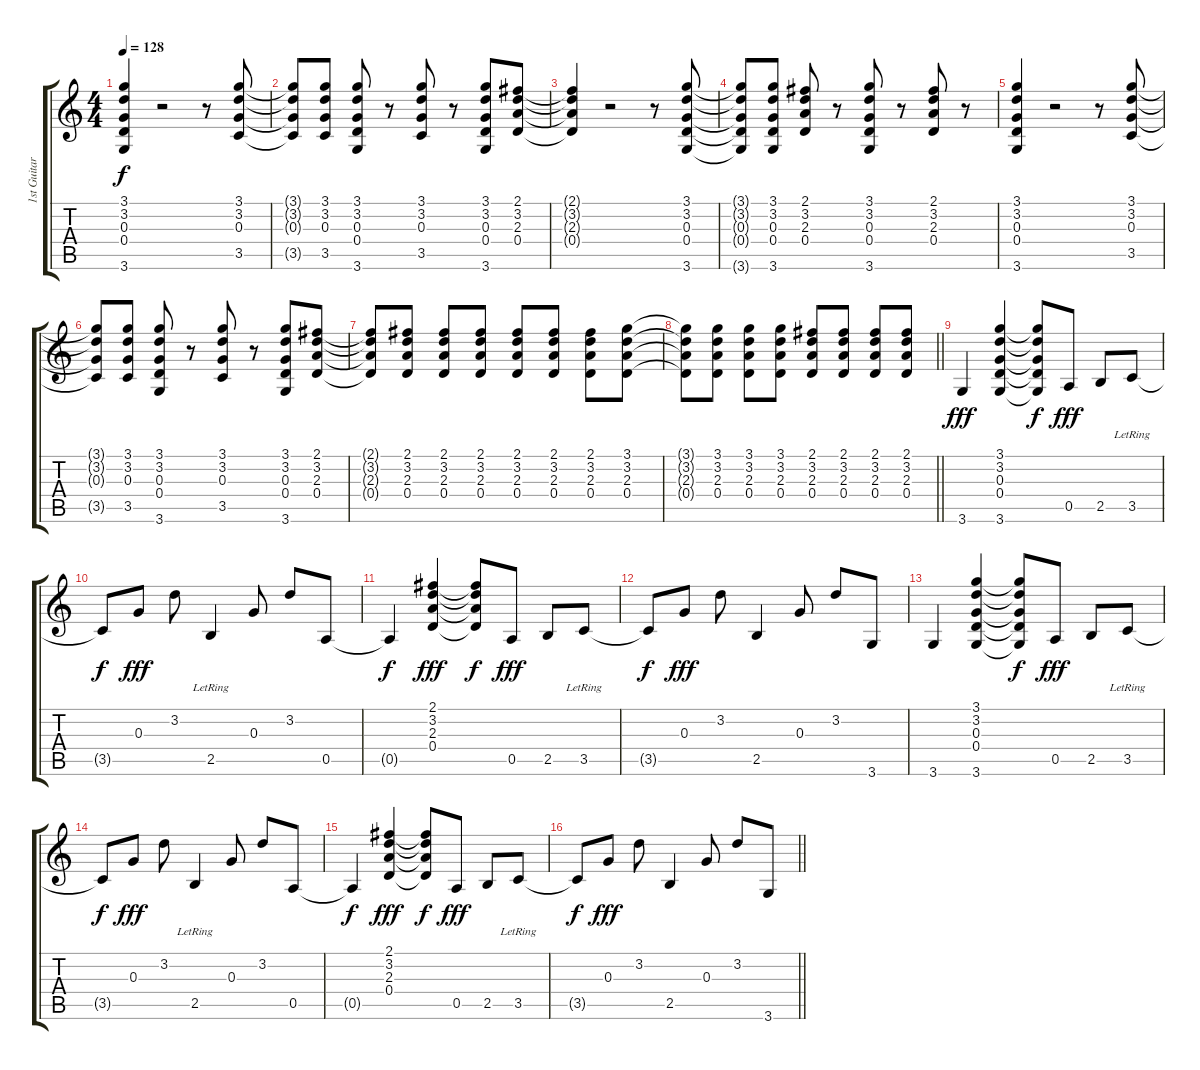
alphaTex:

\track ("1st Guitar Angus Young" "1st Guitar") {instrument distortionguitar}
\staff {score tabs}
\tuning (E4 B3 G3 D3 A2 E2) {hide}
\ts (4 4)
\tempo 128
\clef g2
\ks c
(3.1 3.2 0.3 0.4 3.6).4{dy f} r.2 r.8 (3.1 3.2 0.3 3.5).8 |
(3.1{t} 3.2{t} 0.3{t} 3.5{t}).8 (3.1 3.2 0.3 3.5).8 (3.1 3.2 0.3 0.4 3.6).8 r.8 (3.1 3.2 0.3 3.5).8 r.8 (3.1 3.2 0.3 0.4 3.6).8 (2.1 3.2 2.3 0.4).8 |
(2.1{t} 3.2{t} 2.3{t} 0.4{t}).4 r.2 r.8 (3.1 3.2 0.3 0.4 3.6).8 |
(3.1{t} 3.2{t} 0.3{t} 0.4{t} 3.6{t}).8 (3.1 3.2 0.3 0.4 3.6).8 (2.1 3.2 2.3 0.4).8 r.8 (3.1 3.2 0.3 0.4 3.6).8 r.8 (2.1 3.2 2.3 0.4).8 r.8 |
(3.1 3.2 0.3 0.4 3.6).4 r.2 r.8 (3.1 3.2 0.3 3.5).8 |
(3.1{t} 3.2{t} 0.3{t} 3.5{t}).8 (3.1 3.2 0.3 3.5).8 (3.1 3.2 0.3 0.4 3.6).8 r.8 (3.1 3.2 0.3 3.5).8 r.8 (3.1 3.2 0.3 0.4 3.6).8 (2.1 3.2 2.3 0.4).8 |
(2.1{t} 3.2{t} 2.3{t} 0.4{t}).8 (2.1 3.2 2.3 0.4).8 (2.1 3.2 2.3 0.4).8 (2.1 3.2 2.3 0.4).8 (2.1 3.2 2.3 0.4).8 (2.1 3.2 2.3 0.4).8 (2.1 3.2 2.3 0.4).8 (3.1 3.2 2.3 0.4).8 |
\barLineRight lightlight
(3.1{t} 3.2{t} 2.3{t} 0.4{t}).8 (3.1 3.2 2.3 0.4).8 (3.1 3.2 2.3 0.4).8 (3.1 3.2 2.3 0.4).8 (2.1 3.2 2.3 0.4).8 (2.1 3.2 2.3 0.4).8 (2.1 3.2 2.3 0.4).8 (2.1 3.2 2.3 0.4).8 |
3.6.4{dy fff} (3.1 3.2 0.3 0.4 3.6).4 (3.1{t} 3.2{t} 0.3{t} 0.4{t} 3.6{t}).8{dy f} 0.5.8{dy fff} 2.5.8 3.5{lr}.8 |
3.5{t}.8{dy f} 0.3.8{dy fff} 3.2.8 2.5{lr}.4 0.3.8 3.2.8 0.5.8 |
0.5{t}.4{dy f} (2.1 3.2 2.3 0.4).4{dy fff} (2.1{t} 3.2{t} 2.3{t} 0.4{t}).8{dy f} 0.5.8{dy fff} 2.5.8 3.5{lr}.8 |
3.5{t}.8{dy f} 0.3.8{dy fff} 3.2.8 2.5.4 0.3.8 3.2.8 3.6.8 |
3.6.4 (3.1 3.2 0.3 0.4 3.6).4 (3.1{t} 3.2{t} 0.3{t} 0.4{t} 3.6{t}).8{dy f} 0.5.8{dy fff} 2.5.8 3.5{lr}.8 |
3.5{t}.8{dy f} 0.3.8{dy fff} 3.2.8 2.5{lr}.4 0.3.8 3.2.8 0.5.8 |
0.5{t}.4{dy f} (2.1 3.2 2.3 0.4).4{dy fff} (2.1{t} 3.2{t} 2.3{t} 0.4{t}).8{dy f} 0.5.8{dy fff} 2.5.8 3.5{lr}.8 |
\barLineRight lightlight
3.5{t}.8{dy f} 0.3.8{dy fff} 3.2.8 2.5.4 0.3.8 3.2.8 3.6.8
